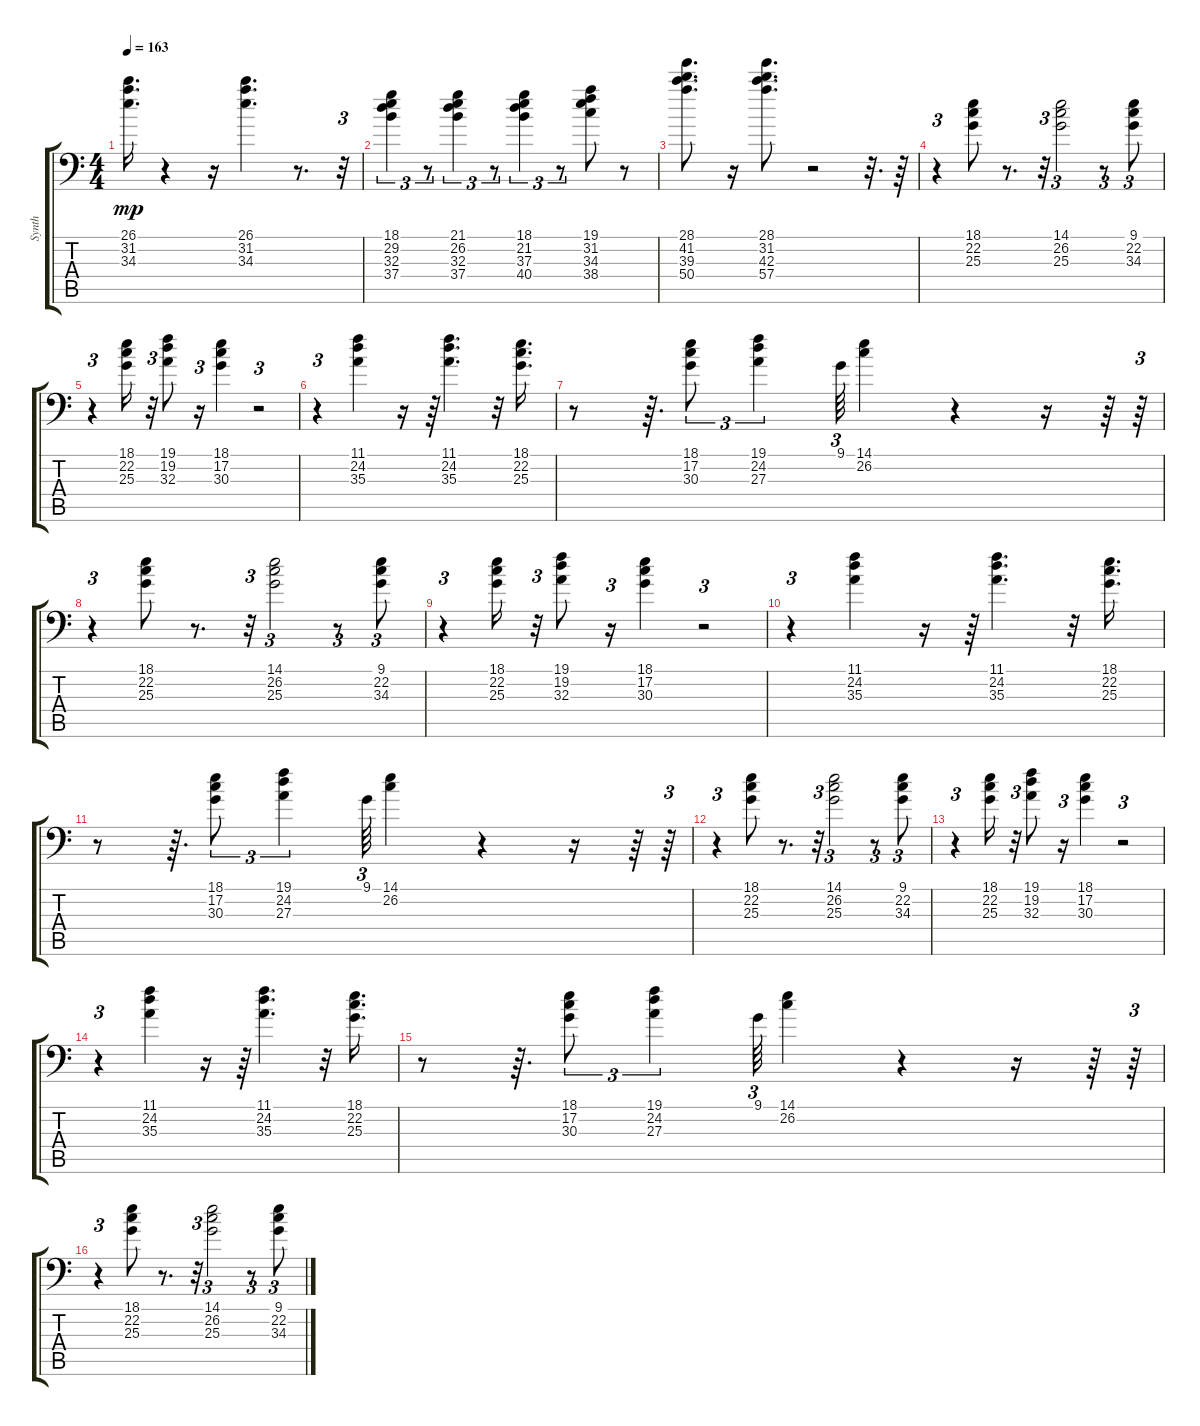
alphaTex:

\track ("Synth" "Synth") {instrument rockorgan}
\staff {score tabs}
\tuning (Bb3 D3 Gb2 Bb1 D1 Gb0 Bb-1) {hide}
\ts (4 4)
\tempo 163
\clef f4
\ks c
(26.1 31.2 34.3).16{d dy mp} r.4 r.16 (26.1 31.2 34.3).4{d} r.8{d} r.32{tu (3 2)} |
(18.1 29.2 32.3 37.4).4{tu (3 2)} r.8{tu (3 2)} (21.1 26.2 32.3 37.4).4{tu (3 2)} r.8{tu (3 2)} (18.1 21.2 37.3 40.4).4{tu (3 2)} r.8{tu (3 2)} (19.1 31.2 34.3 38.4).8 r.8 |
(28.1 41.2 39.3 50.4).8{d} r.16 (28.1 31.2 42.3 57.4).8{d} r.2 r.32{d} r.64 |
r.4{tu (3 2)} (18.1 22.2 25.3).8 r.8{d} r.32{tu (3 2)} (14.1 26.2 25.3).2{tu (3 2)} r.8{tu (3 2)} (9.1 22.2 34.3).8{tu (3 2)} |
r.4{tu (3 2)} (18.1 22.2 25.3).16 r.32{tu (3 2)} (19.1 19.2 32.3).8 r.16{tu (3 2)} (18.1 17.2 30.3).4 r.2{tu (3 2)} |
r.4{tu (3 2)} (11.1 24.2 35.3).4 r.16 r.64 (11.1 24.2 35.3).4{d} r.32 (18.1 22.2 25.3).16{d} |
r.8 r.64{d} (18.1 17.2 30.3).8{tu (3 2)} (19.1 24.2 27.3).4{tu (3 2)} 9.1.64{tu (3 2)} (14.1 26.2).4 r.4 r.16 r.64 r.64{tu (3 2)} |
r.4{tu (3 2)} (18.1 22.2 25.3).8 r.8{d} r.32{tu (3 2)} (14.1 26.2 25.3).2{tu (3 2)} r.8{tu (3 2)} (9.1 22.2 34.3).8{tu (3 2)} |
r.4{tu (3 2)} (18.1 22.2 25.3).16 r.32{tu (3 2)} (19.1 19.2 32.3).8 r.16{tu (3 2)} (18.1 17.2 30.3).4 r.2{tu (3 2)} |
r.4{tu (3 2)} (11.1 24.2 35.3).4 r.16 r.64 (11.1 24.2 35.3).4{d} r.32 (18.1 22.2 25.3).16{d} |
r.8 r.64{d} (18.1 17.2 30.3).8{tu (3 2)} (19.1 24.2 27.3).4{tu (3 2)} 9.1.64{tu (3 2)} (14.1 26.2).4 r.4 r.16 r.64 r.64{tu (3 2)} |
r.4{tu (3 2)} (18.1 22.2 25.3).8 r.8{d} r.32{tu (3 2)} (14.1 26.2 25.3).2{tu (3 2)} r.8{tu (3 2)} (9.1 22.2 34.3).8{tu (3 2)} |
r.4{tu (3 2)} (18.1 22.2 25.3).16 r.32{tu (3 2)} (19.1 19.2 32.3).8 r.16{tu (3 2)} (18.1 17.2 30.3).4 r.2{tu (3 2)} |
r.4{tu (3 2)} (11.1 24.2 35.3).4 r.16 r.64 (11.1 24.2 35.3).4{d} r.32 (18.1 22.2 25.3).16{d} |
r.8 r.64{d} (18.1 17.2 30.3).8{tu (3 2)} (19.1 24.2 27.3).4{tu (3 2)} 9.1.64{tu (3 2)} (14.1 26.2).4 r.4 r.16 r.64 r.64{tu (3 2)} |
r.4{tu (3 2)} (18.1 22.2 25.3).8 r.8{d} r.32{tu (3 2)} (14.1 26.2 25.3).2{tu (3 2)} r.8{tu (3 2)} (9.1 22.2 34.3).8{tu (3 2)}
